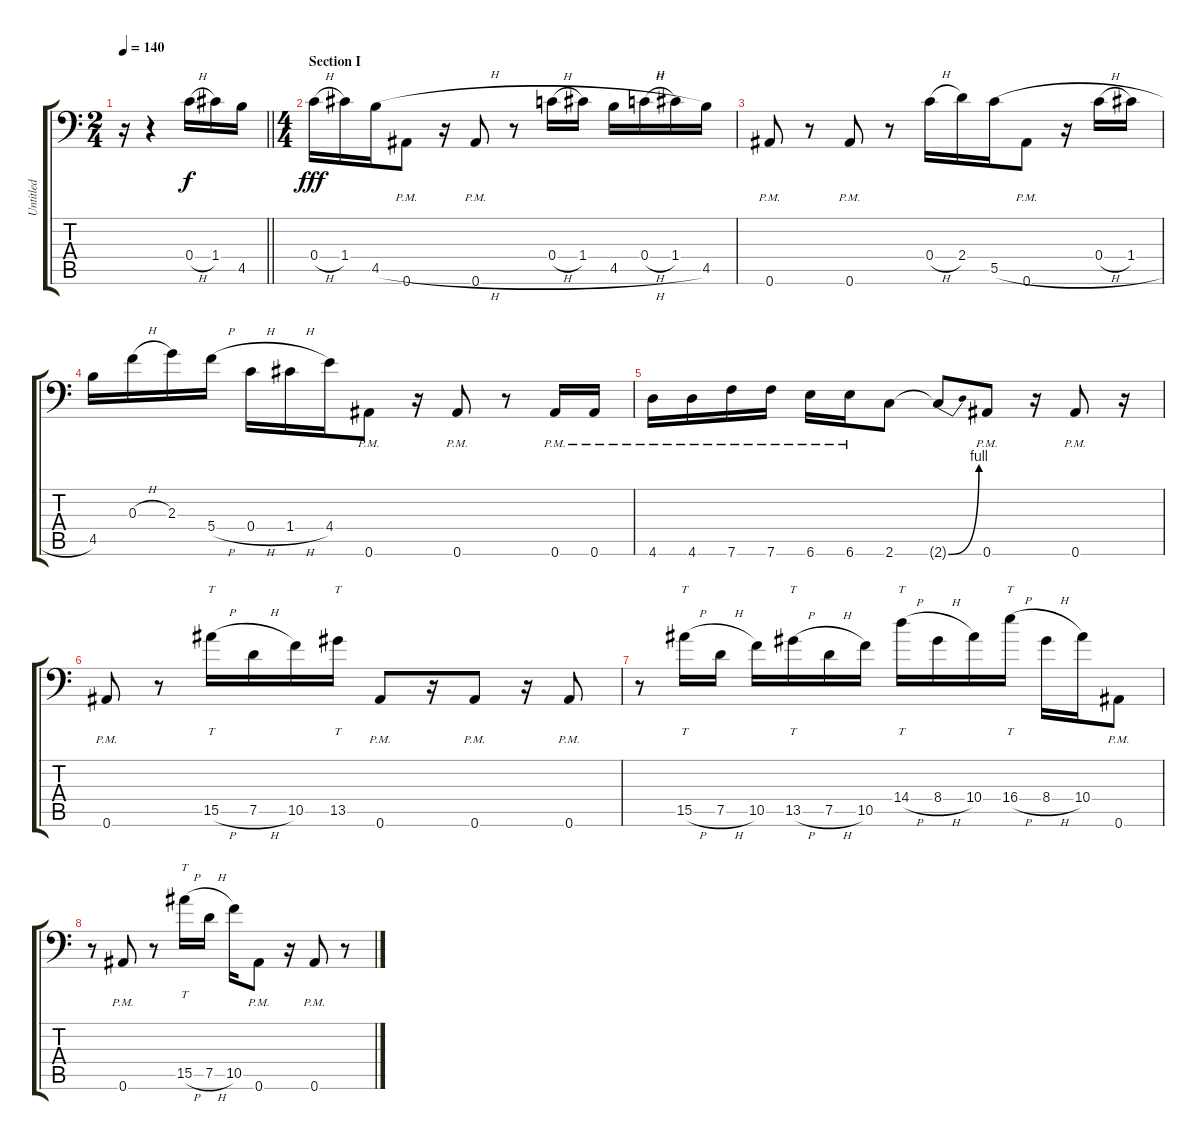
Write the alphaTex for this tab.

\track ("Untitled" "Untitled") {instrument distortionguitar}
\staff {score tabs}
\tuning (D4 A3 F3 C3 G2 Bb1) {hide}
\ts (2 4)
\tempo 140
\clef f4
\barLineRight lightlight
\ks c
r.16{dy f instrument distortionguitar} r.4 0.4{h}.16 1.4.16 4.5.16 |
\ts (4 4)
\section ("" "Section I")
0.4{h}.16{dy fff} 1.4.16 4.5{h}.16 0.6{pm}.8 r.16 0.6{pm}.8 r.8 0.4{h}.16 1.4.16 4.5{h}.16 0.4{h}.16 1.4.16 4.5.16 |
0.6{pm}.8 r.8 0.6{pm}.8 r.8 0.4{h}.16 2.4.16 5.5{h}.16 0.6{pm}.8 r.16 0.4{h}.16 1.4.16 |
4.5.16 0.3{h}.16 2.3.16 5.4{h}.16 0.4{h}.16 1.4{h}.16 4.4.16 0.6{pm}.8 r.16 0.6{pm}.8 r.8 0.6{pm}.16 0.6{pm}.16 |
4.6{pm}.16 4.6{pm}.16 7.6{pm}.16 7.6{pm}.16 6.6{pm}.16 6.6{pm}.16 2.6.8 2.6{be (bend 0 0 60 4) t}.8 0.6{pm}.8 r.16 0.6{pm}.8 r.16 |
0.6{pm}.8 r.8 15.5{h}.16{tt} 7.5{h}.16 10.5.16 13.5.16{tt} 0.6{pm}.8 r.16 0.6{pm}.8 r.16 0.6{pm}.8 |
r.8 15.5{h}.16{tt} 7.5{h}.16 10.5.16 13.5{h}.16{tt} 7.5{h}.16 10.5.16 14.4{h}.16{tt} 8.4{h}.16 10.4.16 16.4{h}.16{tt} 8.4{h}.16 10.4.16 0.6{pm}.8 |
r.8 0.6{pm}.8 r.8 15.5{h}.16{tt} 7.5{h}.16 10.5.16 0.6{pm}.8 r.16 0.6{pm}.8 r.8
